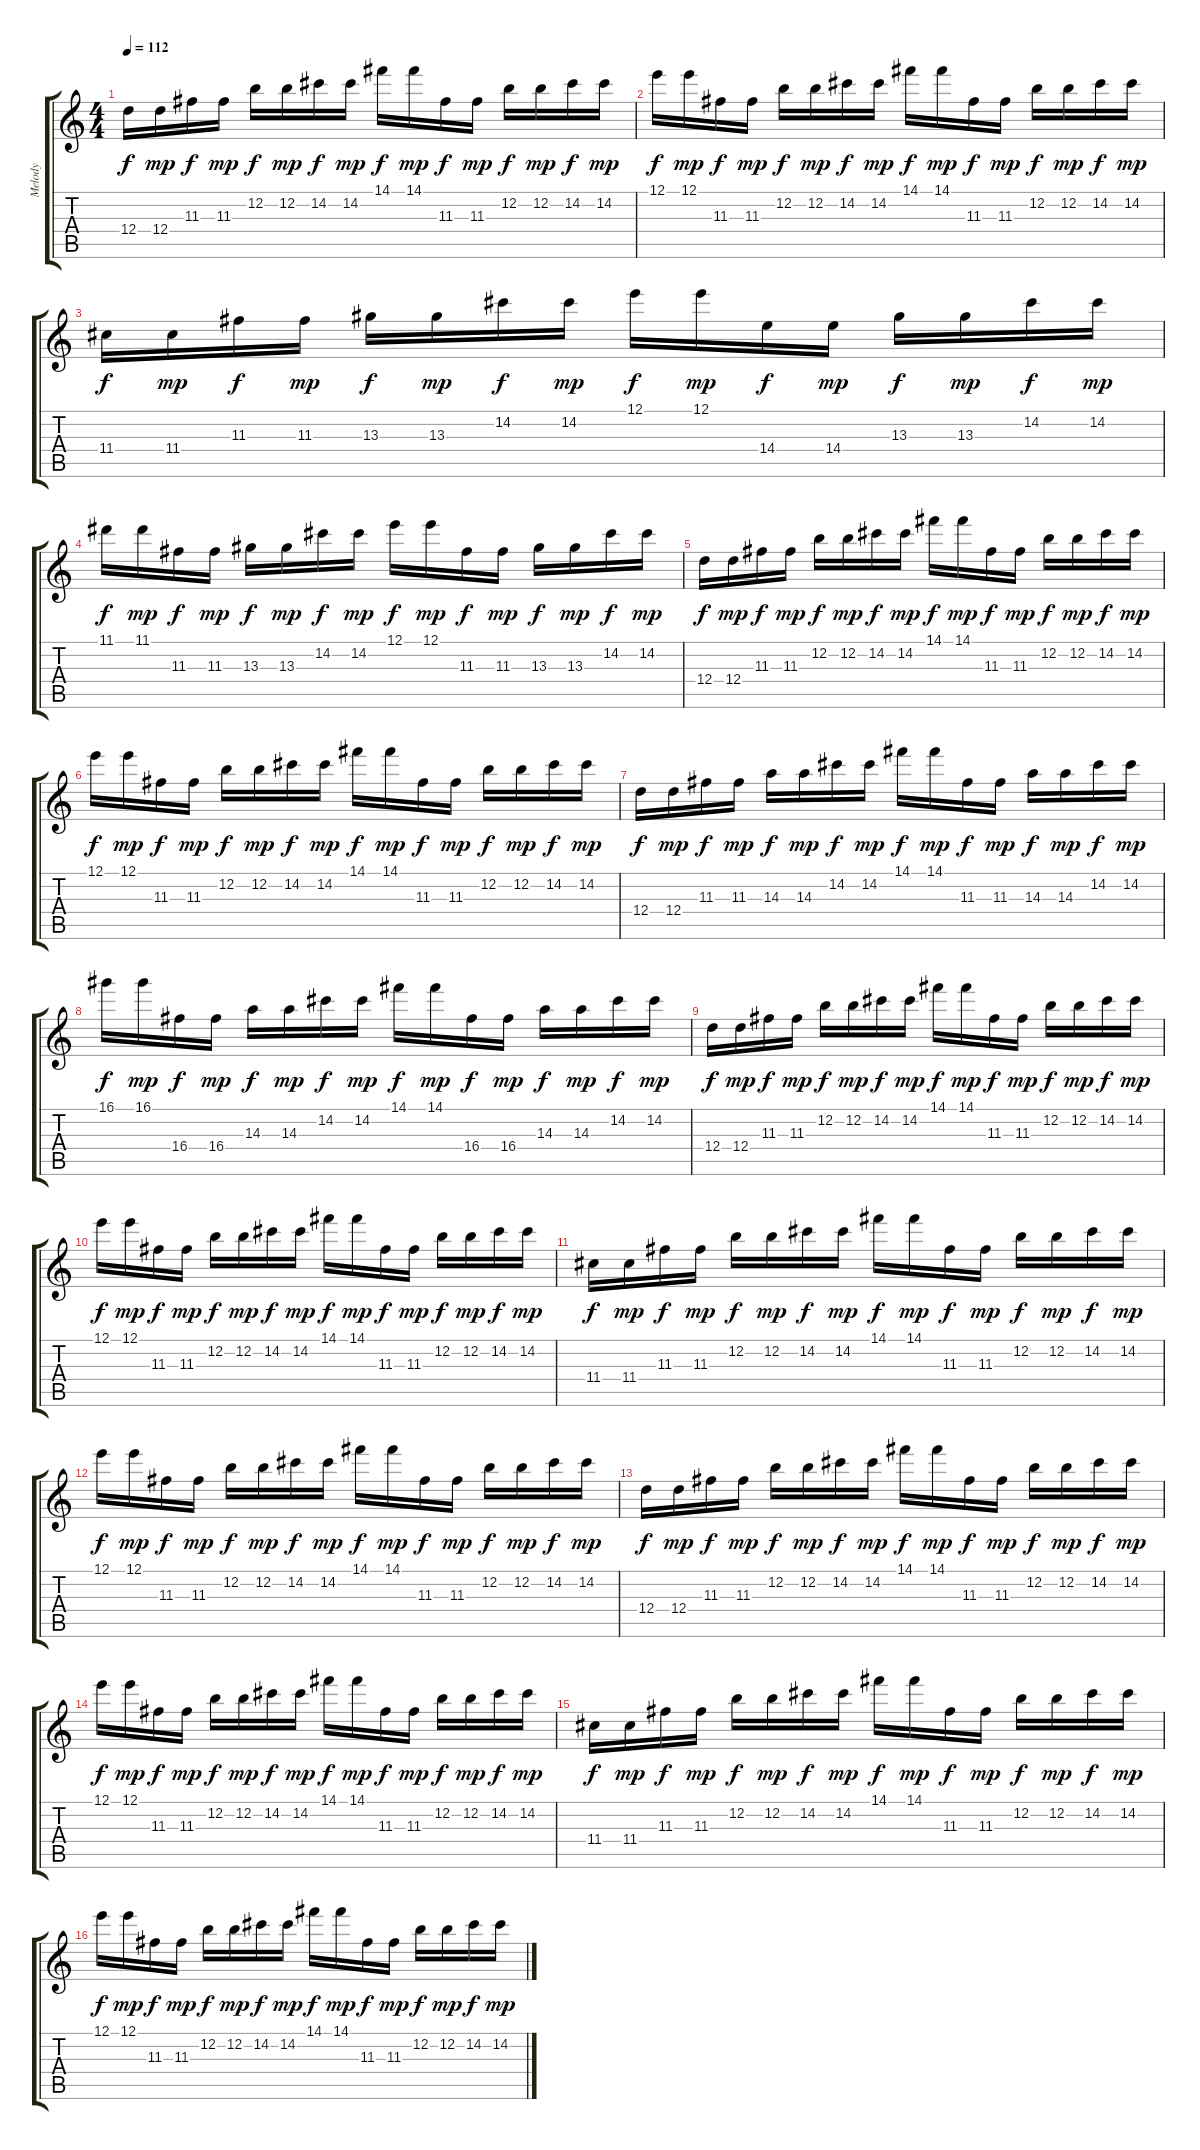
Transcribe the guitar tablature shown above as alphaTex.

\track ("Melody" "Melody") {instrument electricguitarclean}
\staff {score tabs}
\tuning (E4 B3 G3 D3 A2 E2) {hide}
\ts (4 4)
\tempo 112
\clef g2
\ks c
12.4.16{dy f balance 8} 12.4.16{dy mp balance 8} 11.3.16{dy f balance 9} 11.3.16{dy mp balance 10} 12.2.16{dy f balance 10} 12.2.16{dy mp balance 11} 14.2.16{dy f balance 11} 14.2.16{dy mp balance 12} 14.1.16{dy f balance 12} 14.1.16{dy mp balance 13} 11.3.16{dy f balance 13} 11.3.16{dy mp balance 14} 12.2.16{dy f balance 14} 12.2.16{dy mp balance 15} 14.2.16{dy f balance 15} 14.2.16{dy mp balance 15} |
12.1.16{dy f balance 16} 12.1.16{dy mp balance 16} 11.3.16{dy f balance 15} 11.3.16{dy mp balance 15} 12.2.16{dy f balance 14} 12.2.16{dy mp balance 14} 14.2.16{dy f balance 14} 14.2.16{dy mp balance 13} 14.1.16{dy f balance 12} 14.1.16{dy mp balance 12} 11.3.16{dy f balance 11} 11.3.16{dy mp balance 11} 12.2.16{dy f balance 10} 12.2.16{dy mp balance 10} 14.2.16{dy f balance 9} 14.2.16{dy mp balance 9} |
11.4.16{dy f balance 8} 11.4.16{dy mp balance 8} 11.3.16{dy f balance 7} 11.3.16{dy mp balance 7} 13.3.16{dy f balance 6} 13.3.16{dy mp balance 6} 14.2.16{dy f balance 6} 14.2.16{dy mp balance 5} 12.1.16{dy f balance 4} 12.1.16{dy mp balance 4} 14.4.16{dy f balance 3} 14.4.16{dy mp balance 3} 13.3.16{dy f balance 2} 13.3.16{dy mp balance 2} 14.2.16{dy f balance 1} 14.2.16{dy mp balance 1} |
11.1.16{dy f balance 0} 11.1.16{dy mp balance 1} 11.3.16{dy f balance 1} 11.3.16{dy mp balance 2} 13.3.16{dy f balance 2} 13.3.16{dy mp balance 3} 14.2.16{dy f balance 3} 14.2.16{dy mp balance 4} 12.1.16{dy f balance 4} 12.1.16{dy mp balance 5} 11.3.16{dy f balance 5} 11.3.16{dy mp balance 6} 13.3.16{dy f balance 6} 13.3.16{dy mp balance 6} 14.2.16{dy f balance 7} 14.2.16{dy mp balance 7} |
12.4.16{dy f balance 8} 12.4.16{dy mp balance 9} 11.3.16{dy f balance 9} 11.3.16{dy mp balance 10} 12.2.16{dy f balance 10} 12.2.16{dy mp balance 11} 14.2.16{dy f balance 11} 14.2.16{dy mp balance 12} 14.1.16{dy f balance 12} 14.1.16{dy mp balance 13} 11.3.16{dy f balance 13} 11.3.16{dy mp balance 14} 12.2.16{dy f balance 14} 12.2.16{dy mp balance 15} 14.2.16{dy f balance 15} 14.2.16{dy mp balance 15} |
12.1.16{dy f balance 16} 12.1.16{dy mp balance 16} 11.3.16{dy f balance 15} 11.3.16{dy mp balance 15} 12.2.16{dy f balance 14} 12.2.16{dy mp balance 14} 14.2.16{dy f balance 14} 14.2.16{dy mp balance 13} 14.1.16{dy f balance 12} 14.1.16{dy mp balance 12} 11.3.16{dy f balance 11} 11.3.16{dy mp balance 11} 12.2.16{dy f balance 10} 12.2.16{dy mp balance 10} 14.2.16{dy f balance 9} 14.2.16{dy mp balance 9} |
12.4.16{dy f balance 8} 12.4.16{dy mp balance 8} 11.3.16{dy f balance 7} 11.3.16{dy mp balance 7} 14.3.16{dy f balance 6} 14.3.16{dy mp balance 6} 14.2.16{dy f balance 6} 14.2.16{dy mp balance 5} 14.1.16{dy f balance 4} 14.1.16{dy mp balance 4} 11.3.16{dy f balance 3} 11.3.16{dy mp balance 3} 14.3.16{dy f balance 2} 14.3.16{dy mp balance 2} 14.2.16{dy f balance 1} 14.2.16{dy mp balance 1} |
16.1.16{dy f balance 0} 16.1.16{dy mp balance 0} 16.4.16{dy f balance 1} 16.4.16{dy mp balance 1} 14.3.16{dy f balance 2} 14.3.16{dy mp balance 2} 14.2.16{dy f balance 3} 14.2.16{dy mp balance 3} 14.1.16{dy f balance 4} 14.1.16{dy mp balance 4} 16.4.16{dy f balance 5} 16.4.16{dy mp balance 5} 14.3.16{dy f balance 6} 14.3.16{dy mp balance 6} 14.2.16{dy f balance 7} 14.2.16{dy mp balance 7} |
12.4.16{dy f balance 8} 12.4.16{dy mp balance 9} 11.3.16{dy f balance 9} 11.3.16{dy mp balance 10} 12.2.16{dy f balance 10} 12.2.16{dy mp balance 11} 14.2.16{dy f balance 11} 14.2.16{dy mp balance 12} 14.1.16{dy f balance 12} 14.1.16{dy mp balance 13} 11.3.16{dy f balance 13} 11.3.16{dy mp balance 14} 12.2.16{dy f balance 14} 12.2.16{dy mp balance 15} 14.2.16{dy f balance 15} 14.2.16{dy mp balance 15} |
12.1.16{dy f balance 16} 12.1.16{dy mp balance 16} 11.3.16{dy f balance 15} 11.3.16{dy mp balance 15} 12.2.16{dy f balance 14} 12.2.16{dy mp balance 14} 14.2.16{dy f balance 14} 14.2.16{dy mp balance 13} 14.1.16{dy f balance 12} 14.1.16{dy mp balance 12} 11.3.16{dy f balance 11} 11.3.16{dy mp balance 11} 12.2.16{dy f balance 10} 12.2.16{dy mp balance 10} 14.2.16{dy f balance 9} 14.2.16{dy mp balance 9} |
11.4.16{dy f balance 8} 11.4.16{dy mp balance 8} 11.3.16{dy f balance 7} 11.3.16{dy mp balance 7} 12.2.16{dy f balance 6} 12.2.16{dy mp balance 6} 14.2.16{dy f balance 6} 14.2.16{dy mp balance 5} 14.1.16{dy f balance 4} 14.1.16{dy mp balance 4} 11.3.16{dy f balance 3} 11.3.16{dy mp balance 3} 12.2.16{dy f balance 2} 12.2.16{dy mp balance 2} 14.2.16{dy f balance 1} 14.2.16{dy mp balance 1} |
12.1.16{dy f balance 0} 12.1.16{dy mp balance 1} 11.3.16{dy f balance 1} 11.3.16{dy mp balance 1} 12.2.16{dy f balance 2} 12.2.16{dy mp balance 2} 14.2.16{dy f balance 3} 14.2.16{dy mp balance 3} 14.1.16{dy f balance 4} 14.1.16{dy mp balance 4} 11.3.16{dy f balance 5} 11.3.16{dy mp balance 5} 12.2.16{dy f balance 6} 12.2.16{dy mp balance 6} 14.2.16{dy f balance 7} 14.2.16{dy mp balance 7} |
12.4.16{dy f balance 8} 12.4.16{dy mp balance 9} 11.3.16{dy f balance 9} 11.3.16{dy mp balance 10} 12.2.16{dy f balance 10} 12.2.16{dy mp balance 11} 14.2.16{dy f balance 11} 14.2.16{dy mp balance 12} 14.1.16{dy f balance 12} 14.1.16{dy mp balance 13} 11.3.16{dy f balance 13} 11.3.16{dy mp balance 14} 12.2.16{dy f balance 14} 12.2.16{dy mp balance 15} 14.2.16{dy f balance 15} 14.2.16{dy mp balance 15} |
12.1.16{dy f balance 16} 12.1.16{dy mp balance 16} 11.3.16{dy f balance 15} 11.3.16{dy mp balance 15} 12.2.16{dy f balance 14} 12.2.16{dy mp balance 14} 14.2.16{dy f balance 14} 14.2.16{dy mp balance 13} 14.1.16{dy f balance 12} 14.1.16{dy mp balance 12} 11.3.16{dy f balance 11} 11.3.16{dy mp balance 11} 12.2.16{dy f balance 10} 12.2.16{dy mp balance 10} 14.2.16{dy f balance 9} 14.2.16{dy mp balance 9} |
11.4.16{dy f balance 8} 11.4.16{dy mp balance 8} 11.3.16{dy f balance 7} 11.3.16{dy mp balance 7} 12.2.16{dy f balance 6} 12.2.16{dy mp balance 6} 14.2.16{dy f balance 6} 14.2.16{dy mp balance 5} 14.1.16{dy f balance 4} 14.1.16{dy mp balance 4} 11.3.16{dy f balance 3} 11.3.16{dy mp balance 3} 12.2.16{dy f balance 2} 12.2.16{dy mp balance 2} 14.2.16{dy f balance 1} 14.2.16{dy mp balance 1} |
12.1.16{dy f balance 0} 12.1.16{dy mp balance 0} 11.3.16{dy f balance 1} 11.3.16{dy mp balance 1} 12.2.16{dy f balance 2} 12.2.16{dy mp balance 2} 14.2.16{dy f balance 3} 14.2.16{dy mp balance 3} 14.1.16{dy f balance 4} 14.1.16{dy mp balance 4} 11.3.16{dy f balance 4} 11.3.16{dy mp balance 5} 12.2.16{dy f balance 6} 12.2.16{dy mp balance 6} 14.2.16{dy f balance 6} 14.2.16{dy mp balance 7}
